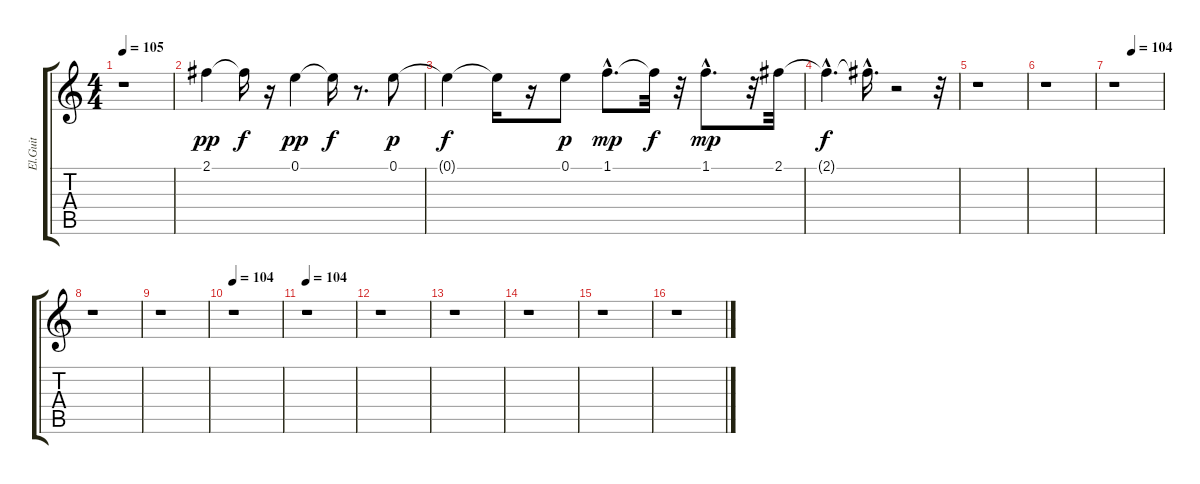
\track ("El.Guit" "El.Guit") {instrument acousticguitarnylon}
\staff {score tabs}
\tuning (E4 B3 G3 D3 A2 E2) {hide}
\ts (4 4)
\tempo 105
\clef g2
\ks c
r.1{dy f} |
2.1.4{dy pp} 2.1{t}.16{dy f} r.16 0.1.4{dy pp} 0.1{t}.16{dy f} r.8{d} 0.1.8{dy p} |
0.1{t}.4{dy f} 0.1{t}.16 r.16 0.1.8{dy p} 1.1{hac}.8{d dy mp} 1.1{t}.32{dy f} r.32 1.1{hac}.8{d dy mp} r.32 2.1.32 |
2.1{hac t}.4{d dy f} 2.1{hac t}.16{d} r.2 r.32 |
r.1 |
r.1 |
\tempo (104 0.375)
r.1 |
r.1 |
r.1 |
\tempo 104
r.1 |
\tempo 104
r.1 |
r.1 |
r.1 |
r.1 |
r.1 |
r.1
